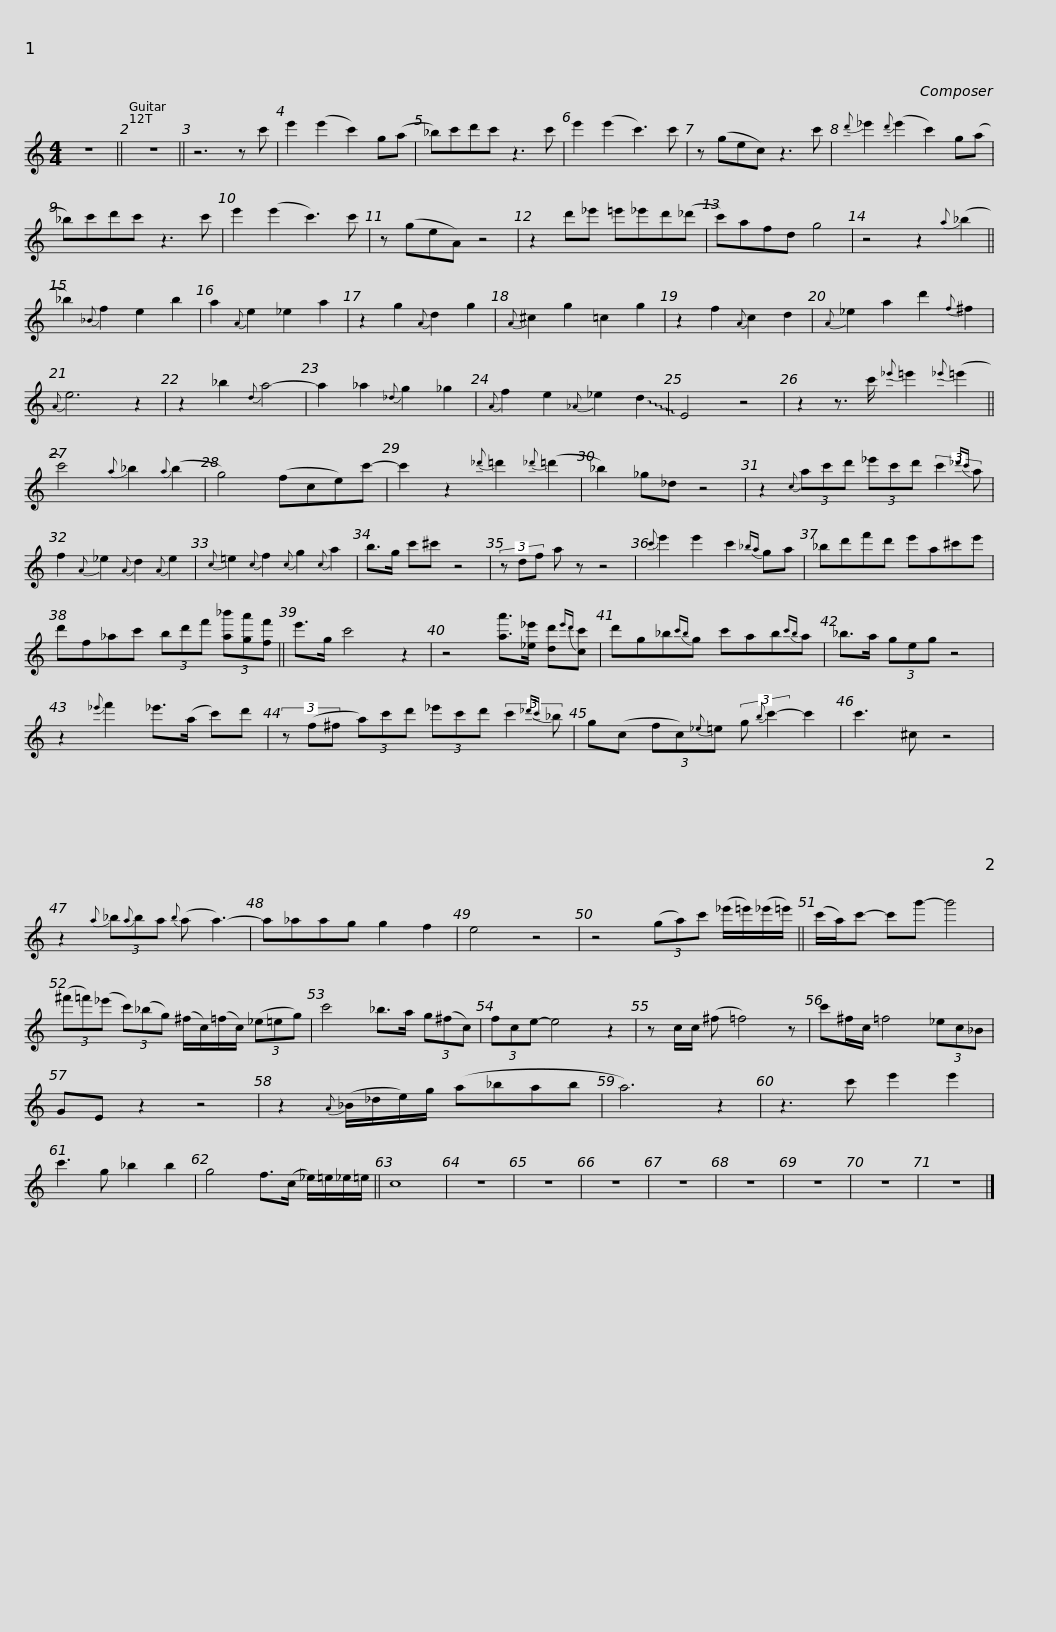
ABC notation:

X:1
L:1/8
M:4/4
I:linebreak $
K:C
V:1 treble
V:1
 z8 || z8 || z6 z c' | e'2 (e'2 c'2) g(a | _b)c'd'c' z3 c' | %5
 e'2 (e'2 c'3) c' | z (gec) z3 c' |{d'} _e'2{d'} (e'2 c'2) g(a |$ _b)c'd'c' z3 c' | e'2 (e'2 c'3) c' | %10
 z (geA) z4 | z2 d'_e' =e'_e'd'(_d' | c')afd g4 | z4 z2{a} (_b2 ||$ _b2){_B} f2 e2 b2 | %15
 a2{A} e2 _e2 a2 | z2 g2{A} d2 g2 |${A} ^c2 g2 =c2 g2 | z2 f2{A} c2 d2 |{A} _e2 a2 d'2{f} ^f2 | %20
{A} e6 z2 |$ z2 _b2{d} a4- | a2 _a2{_d} g2 _g2 |{A} f2 e2{_A} _e2 !~(!d2 | !~)!E4 z4 |$ %25
 z2 z3/2 c'/{_e'} =e'2{_e'} (=e'2 || c'4){a} _b2{a} (b2 | g4) (fce)c'- | c'2 z2{_d'} =d'2{_d'} (=d'2 |$ _b2) _g_d z4 | %30
 z2{c} (3ac'd' (3_e'c'd' (3:2:2c'2{_d'c'} a | f2{A} _e2{A} d2{A} e2 |{c} =e2{c} f2{c} g2{c} a2 |$ b>g c'^c' z4 | (3z df a z z4 | %35
{c'} e'2 e'2 c'2{_ba} ga | _bd'f'd' e'a^c'e' |$ d'f_ac' (3bd'f' (3[a_b'][ga'][ff'] || e'>g c'4 z2 | z4 [aa']>[_e_e'] [dd']{e'd'}[cc'] | %40
 d'g_b{c'b}g c'ab{c'b}a |$ _b>a (3geg z4 | z2{_e'} f'2 _e'>(a c')d' | (3z (f^f (3a)c'd' (3_e'c'd' (3:2:2c'2{_d'c'} _b | g(c (3fc){_e}=e (3:2:2g{b} c'2- c'2 |$ %45
 c'3 ^c z4 | z2{a} (3_b{a}ba{b} (a a3-) | a_aag g2 f2 | e4 z4 | z4 (3(ga)c' (_e'/=e'/)(_e'/=e'/) ||$ %50
 (c'/a/)c'- c'g'- g'4 | (3(^f'=f')(_e' (3c')(_bg) (^f/c/)(=f/c/) (3(_e=eg) | c'4 _b>a (3g(^fc) | (3fce- e4 z2 |$ z c/c/ (^f =f4) z | %55
 c'^f/c/ =f4 (3_ec_B | GE z2 z4 | z2{A} (_B/_d/e/)g/ (a_bab | a6) z2 | z3 c' e'2 e'2 |$ %60
 c'3 g _b2 b2 | g4 f>(c _e/)=e/_e/=e/ || c8 | z8 | z8 | %65
 z8 | z8 | z8 | z8 | z8 | %70
 z8 |] %71
